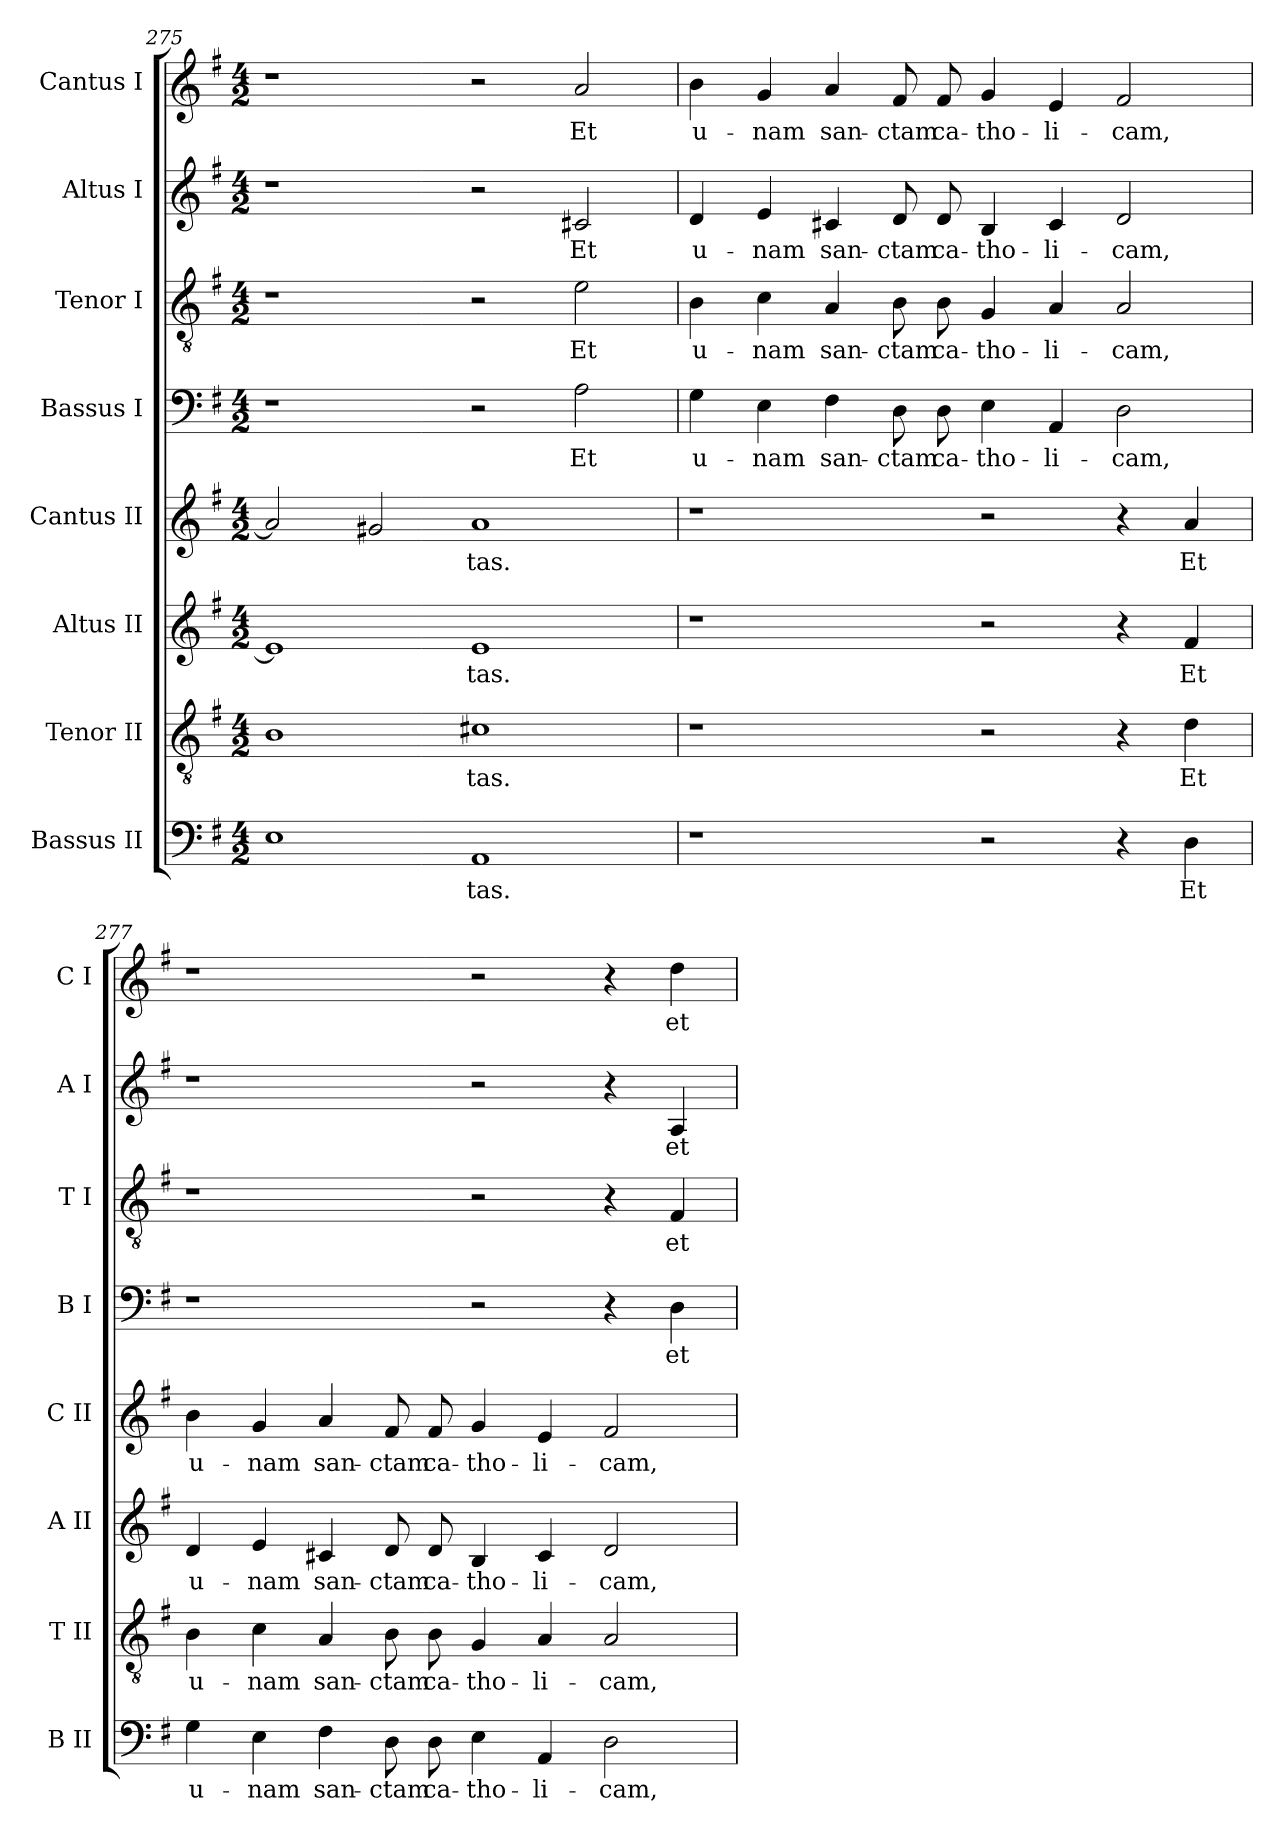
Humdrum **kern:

**kern	**text	**kern	**text	**kern	**text	**kern	**text	**kern	**text	**kern	**text	**kern	**text	**kern	**text
*part8	*part8	*part7	*part7	*part6	*part6	*part5	*part5	*part4	*part4	*part3	*part3	*part2	*part2	*part1	*part1
*staff8	*staff8	*staff7	*staff7	*staff6	*staff6	*staff5	*staff5	*staff4	*staff4	*staff3	*staff3	*staff2	*staff2	*staff1	*staff1
*I"Bassus II	*	*I"Tenor II	*	*I"Altus II	*	*I"Cantus II	*	*I"Bassus I	*	*I"Tenor I	*	*I"Altus I	*	*I"Cantus I	*
*I'B II	*	*I'T II	*	*I'A II	*	*I'C II	*	*I'B I	*	*I'T I	*	*I'A I	*	*I'C I	*
*clefF4	*	*clefGv2	*	*clefG2	*	*clefG2	*	*clefF4	*	*clefGv2	*	*clefG2	*	*clefG2	*
*k[f#]	*	*k[f#]	*	*k[f#]	*	*k[f#]	*	*k[f#]	*	*k[f#]	*	*k[f#]	*	*k[f#]	*
*G:	*	*G:	*	*G:	*	*G:	*	*G:	*	*G:	*	*G:	*	*G:	*
*M4/2	*	*M4/2	*	*M4/2	*	*M4/2	*	*M4/2	*	*M4/2	*	*M4/2	*	*M4/2	*
=275	=275	=275	=275	=275	=275	=275	=275	=275	=275	=275	=275	=275	=275	=275	=275
1E	.	1B	.	1e]	.	2a/]	.	1r	.	1r	.	1r	.	1r	.
.	.	.	.	.	.	2g#X/	.	.	.	.	.	.	.	.	.
!	!LO:LY:b	!	!	!	!	!	!	!	!	!	!	!	!	!	!
!	!	!	!LO:LY:b	!	!	!	!	!	!	!	!	!	!	!	!
!	!	!	!	!	!LO:LY:b	!	!	!	!	!	!	!	!	!	!
!	!	!	!	!	!	!	!LO:LY:b	!	!	!	!	!	!	!	!
1AA	-tas.	1c#X	-tas.	1e	-tas.	1a	-tas.	2r	.	2r	.	2r	.	2r	.
!	!	!	!	!	!	!	!	!	!LO:LY:b	!	!	!	!	!	!
!	!	!	!	!	!	!	!	!	!	!	!LO:LY:b	!	!	!	!
!	!	!	!	!	!	!	!	!	!	!	!	!	!LO:LY:b	!	!
!	!	!	!	!	!	!	!	!	!	!	!	!	!	!	!LO:LY:b
.	.	.	.	.	.	.	.	2A\	Et	2e\	Et	2c#X/	Et	2a/	Et
=276	=276	=276	=276	=276	=276	=276	=276	=276	=276	=276	=276	=276	=276	=276	=276
!	!	!	!	!	!	!	!	!	!LO:LY:b	!	!	!	!	!	!
!	!	!	!	!	!	!	!	!	!	!	!LO:LY:b	!	!	!	!
!	!	!	!	!	!	!	!	!	!	!	!	!	!LO:LY:b	!	!
!	!	!	!	!	!	!	!	!	!	!	!	!	!	!	!LO:LY:b
1r	.	1r	.	1r	.	1r	.	4G\	u-	4B\	u-	4d/	u-	4b\	u-
!	!	!	!	!	!	!	!	!	!LO:LY:b	!	!	!	!	!	!
!	!	!	!	!	!	!	!	!	!	!	!LO:LY:b	!	!	!	!
!	!	!	!	!	!	!	!	!	!	!	!	!	!LO:LY:b	!	!
!	!	!	!	!	!	!	!	!	!	!	!	!	!	!	!LO:LY:b
.	.	.	.	.	.	.	.	4E\	-nam	4c\	-nam	4e/	-nam	4g/	-nam
!	!	!	!	!	!	!	!	!	!LO:LY:b	!	!	!	!	!	!
!	!	!	!	!	!	!	!	!	!	!	!LO:LY:b	!	!	!	!
!	!	!	!	!	!	!	!	!	!	!	!	!	!LO:LY:b	!	!
!	!	!	!	!	!	!	!	!	!	!	!	!	!	!	!LO:LY:b
.	.	.	.	.	.	.	.	4F#\	san-	4A/	san-	4c#X/	san-	4a/	san-
!	!	!	!	!	!	!	!	!	!LO:LY:b	!	!	!	!	!	!
!	!	!	!	!	!	!	!	!	!	!	!LO:LY:b	!	!	!	!
!	!	!	!	!	!	!	!	!	!	!	!	!	!LO:LY:b	!	!
!	!	!	!	!	!	!	!	!	!	!	!	!	!	!	!LO:LY:b
.	.	.	.	.	.	.	.	8D\	-ctam	8B\	-ctam	8d/	-ctam	8f#/	-ctam
!	!	!	!	!	!	!	!	!	!LO:LY:b	!	!	!	!	!	!
!	!	!	!	!	!	!	!	!	!	!	!LO:LY:b	!	!	!	!
!	!	!	!	!	!	!	!	!	!	!	!	!	!LO:LY:b	!	!
!	!	!	!	!	!	!	!	!	!	!	!	!	!	!	!LO:LY:b
.	.	.	.	.	.	.	.	8D\	ca-	8B\	ca-	8d/	ca-	8f#/	ca-
!	!	!	!	!	!	!	!	!	!LO:LY:b	!	!	!	!	!	!
!	!	!	!	!	!	!	!	!	!	!	!LO:LY:b	!	!	!	!
!	!	!	!	!	!	!	!	!	!	!	!	!	!LO:LY:b	!	!
!	!	!	!	!	!	!	!	!	!	!	!	!	!	!	!LO:LY:b
2r	.	2r	.	2r	.	2r	.	4E\	-tho-	4G/	-tho-	4B/	-tho-	4g/	-tho-
!	!	!	!	!	!	!	!	!	!LO:LY:b	!	!	!	!	!	!
!	!	!	!	!	!	!	!	!	!	!	!LO:LY:b	!	!	!	!
!	!	!	!	!	!	!	!	!	!	!	!	!	!LO:LY:b	!	!
!	!	!	!	!	!	!	!	!	!	!	!	!	!	!	!LO:LY:b
.	.	.	.	.	.	.	.	4AA/	-li-	4A/	-li-	4c#/	-li-	4e/	-li-
!	!	!	!	!	!	!	!	!	!LO:LY:b	!	!	!	!	!	!
!	!	!	!	!	!	!	!	!	!	!	!LO:LY:b	!	!	!	!
!	!	!	!	!	!	!	!	!	!	!	!	!	!LO:LY:b	!	!
!	!	!	!	!	!	!	!	!	!	!	!	!	!	!	!LO:LY:b
4r	.	4r	.	4r	.	4r	.	2D\	-cam,	2A/	-cam,	2d/	-cam,	2f#/	-cam,
!	!LO:LY:b	!	!	!	!	!	!	!	!	!	!	!	!	!	!
!	!	!	!LO:LY:b	!	!	!	!	!	!	!	!	!	!	!	!
!	!	!	!	!	!LO:LY:b	!	!	!	!	!	!	!	!	!	!
!	!	!	!	!	!	!	!LO:LY:b	!	!	!	!	!	!	!	!
4D\	Et	4d\	Et	4f#/	Et	4a/	Et	.	.	.	.	.	.	.	.
=277	=277	=277	=277	=277	=277	=277	=277	=277	=277	=277	=277	=277	=277	=277	=277
!	!LO:LY:b	!	!	!	!	!	!	!	!	!	!	!	!	!	!
!	!	!	!LO:LY:b	!	!	!	!	!	!	!	!	!	!	!	!
!	!	!	!	!	!LO:LY:b	!	!	!	!	!	!	!	!	!	!
!	!	!	!	!	!	!	!LO:LY:b	!	!	!	!	!	!	!	!
4G\	u-	4B\	u-	4d/	u-	4b\	u-	1r	.	1r	.	1r	.	1r	.
!	!LO:LY:b	!	!	!	!	!	!	!	!	!	!	!	!	!	!
!	!	!	!LO:LY:b	!	!	!	!	!	!	!	!	!	!	!	!
!	!	!	!	!	!LO:LY:b	!	!	!	!	!	!	!	!	!	!
!	!	!	!	!	!	!	!LO:LY:b	!	!	!	!	!	!	!	!
4E\	-nam	4c\	-nam	4e/	-nam	4g/	-nam	.	.	.	.	.	.	.	.
!	!LO:LY:b	!	!	!	!	!	!	!	!	!	!	!	!	!	!
!	!	!	!LO:LY:b	!	!	!	!	!	!	!	!	!	!	!	!
!	!	!	!	!	!LO:LY:b	!	!	!	!	!	!	!	!	!	!
!	!	!	!	!	!	!	!LO:LY:b	!	!	!	!	!	!	!	!
4F#\	san-	4A/	san-	4c#X/	san-	4a/	san-	.	.	.	.	.	.	.	.
!	!LO:LY:b	!	!	!	!	!	!	!	!	!	!	!	!	!	!
!	!	!	!LO:LY:b	!	!	!	!	!	!	!	!	!	!	!	!
!	!	!	!	!	!LO:LY:b	!	!	!	!	!	!	!	!	!	!
!	!	!	!	!	!	!	!LO:LY:b	!	!	!	!	!	!	!	!
8D\	-ctam	8B\	-ctam	8d/	-ctam	8f#/	-ctam	.	.	.	.	.	.	.	.
!	!LO:LY:b	!	!	!	!	!	!	!	!	!	!	!	!	!	!
!	!	!	!LO:LY:b	!	!	!	!	!	!	!	!	!	!	!	!
!	!	!	!	!	!LO:LY:b	!	!	!	!	!	!	!	!	!	!
!	!	!	!	!	!	!	!LO:LY:b	!	!	!	!	!	!	!	!
8D\	ca-	8B\	ca-	8d/	ca-	8f#/	ca-	.	.	.	.	.	.	.	.
!	!LO:LY:b	!	!	!	!	!	!	!	!	!	!	!	!	!	!
!	!	!	!LO:LY:b	!	!	!	!	!	!	!	!	!	!	!	!
!	!	!	!	!	!LO:LY:b	!	!	!	!	!	!	!	!	!	!
!	!	!	!	!	!	!	!LO:LY:b	!	!	!	!	!	!	!	!
4E\	-tho-	4G/	-tho-	4B/	-tho-	4g/	-tho-	2r	.	2r	.	2r	.	2r	.
!	!LO:LY:b	!	!	!	!	!	!	!	!	!	!	!	!	!	!
!	!	!	!LO:LY:b	!	!	!	!	!	!	!	!	!	!	!	!
!	!	!	!	!	!LO:LY:b	!	!	!	!	!	!	!	!	!	!
!	!	!	!	!	!	!	!LO:LY:b	!	!	!	!	!	!	!	!
4AA/	-li-	4A/	-li-	4c#/	-li-	4e/	-li-	.	.	.	.	.	.	.	.
!	!LO:LY:b	!	!	!	!	!	!	!	!	!	!	!	!	!	!
!	!	!	!LO:LY:b	!	!	!	!	!	!	!	!	!	!	!	!
!	!	!	!	!	!LO:LY:b	!	!	!	!	!	!	!	!	!	!
!	!	!	!	!	!	!	!LO:LY:b	!	!	!	!	!	!	!	!
2D\	-cam,	2A/	-cam,	2d/	-cam,	2f#/	-cam,	4r	.	4r	.	4r	.	4r	.
!	!	!	!	!	!	!	!	!	!LO:LY:b	!	!	!	!	!	!
!	!	!	!	!	!	!	!	!	!	!	!LO:LY:b	!	!	!	!
!	!	!	!	!	!	!	!	!	!	!	!	!	!LO:LY:b	!	!
!	!	!	!	!	!	!	!	!	!	!	!	!	!	!	!LO:LY:b
.	.	.	.	.	.	.	.	4D\	et	4F#/	et	4A/	et	4dd\	et
=	=	=	=	=	=	=	=	=	=	=	=	=	=	=	=
*-	*-	*-	*-	*-	*-	*-	*-	*-	*-	*-	*-	*-	*-	*-	*-
